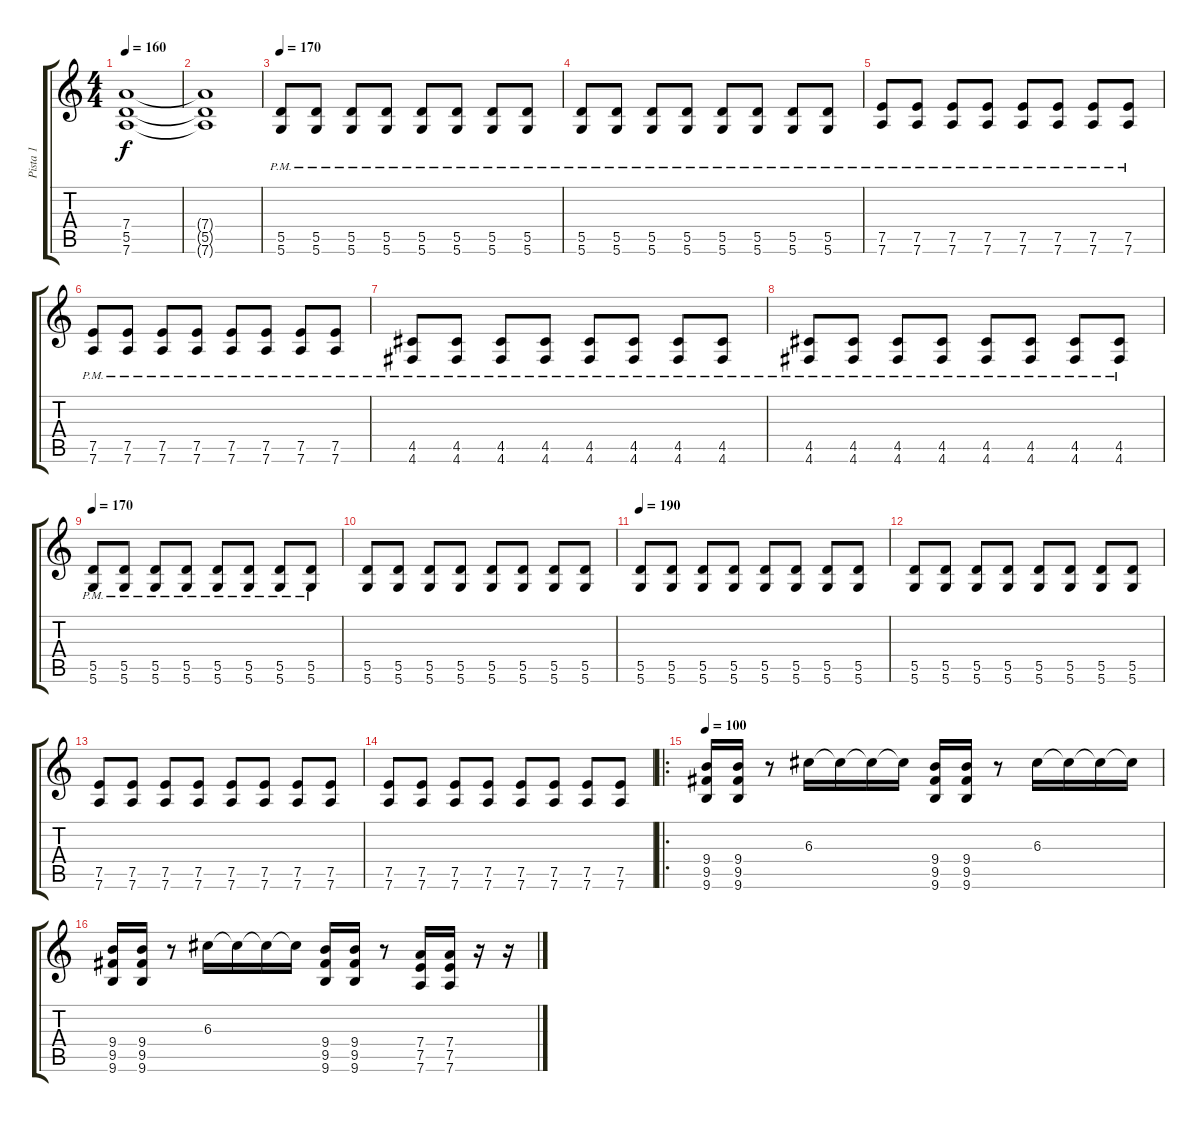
\track ("Pista 1" "Pista 1") {instrument distortionguitar}
\staff {score tabs}
\tuning (E4 B3 G3 D3 A2 D2) {hide}
\ts (4 4)
\tempo 160
\clef g2
\ks c
(7.4{t} 5.5{t} 7.6{t}).1{dy f} |
(7.4{t} 5.5{t} 7.6{t}).1 |
\tempo 170
(5.5{pm} 5.6{pm}).8{volume 13} (5.5{pm} 5.6{pm}).8 (5.5{pm} 5.6{pm}).8 (5.5{pm} 5.6{pm}).8 (5.5{pm} 5.6{pm}).8 (5.5{pm} 5.6{pm}).8 (5.5{pm} 5.6{pm}).8 (5.5{pm} 5.6{pm}).8 |
(5.5{pm} 5.6{pm}).8 (5.5{pm} 5.6{pm}).8 (5.5{pm} 5.6{pm}).8 (5.5{pm} 5.6{pm}).8 (5.5{pm} 5.6{pm}).8 (5.5{pm} 5.6{pm}).8 (5.5{pm} 5.6{pm}).8 (5.5{pm} 5.6{pm}).8 |
(7.5{pm} 7.6{pm}).8 (7.5{pm} 7.6{pm}).8 (7.5{pm} 7.6{pm}).8 (7.5{pm} 7.6{pm}).8 (7.5{pm} 7.6{pm}).8 (7.5{pm} 7.6{pm}).8 (7.5{pm} 7.6{pm}).8 (7.5{pm} 7.6{pm}).8 |
(7.5{pm} 7.6{pm}).8 (7.5{pm} 7.6{pm}).8 (7.5{pm} 7.6{pm}).8 (7.5{pm} 7.6{pm}).8 (7.5{pm} 7.6{pm}).8 (7.5{pm} 7.6{pm}).8 (7.5{pm} 7.6{pm}).8 (7.5{pm} 7.6{pm}).8 |
(4.5{pm} 4.6{pm}).8 (4.5{pm} 4.6{pm}).8 (4.5{pm} 4.6{pm}).8 (4.5{pm} 4.6{pm}).8 (4.5{pm} 4.6{pm}).8 (4.5{pm} 4.6{pm}).8 (4.5{pm} 4.6{pm}).8 (4.5{pm} 4.6{pm}).8 |
(4.5{pm} 4.6{pm}).8 (4.5{pm} 4.6{pm}).8 (4.5{pm} 4.6{pm}).8 (4.5{pm} 4.6{pm}).8 (4.5{pm} 4.6{pm}).8 (4.5{pm} 4.6{pm}).8 (4.5{pm} 4.6{pm}).8 (4.5{pm} 4.6{pm}).8 |
\tempo 170
(5.5{pm} 5.6{pm}).8 (5.5{pm} 5.6{pm}).8 (5.5{pm} 5.6{pm}).8 (5.5{pm} 5.6{pm}).8 (5.5{pm} 5.6{pm}).8 (5.5{pm} 5.6{pm}).8 (5.5{pm} 5.6{pm}).8 (5.5{pm} 5.6{pm}).8 |
(5.5 5.6).8 (5.5 5.6).8 (5.5 5.6).8 (5.5 5.6).8 (5.5 5.6).8 (5.5 5.6).8 (5.5 5.6).8 (5.5 5.6).8 |
\tempo 190
(5.5 5.6).8 (5.5 5.6).8 (5.5 5.6).8 (5.5 5.6).8 (5.5 5.6).8 (5.5 5.6).8 (5.5 5.6).8 (5.5 5.6).8 |
(5.5 5.6).8 (5.5 5.6).8 (5.5 5.6).8 (5.5 5.6).8 (5.5 5.6).8 (5.5 5.6).8 (5.5 5.6).8 (5.5 5.6).8 |
(7.5 7.6).8 (7.5 7.6).8 (7.5 7.6).8 (7.5 7.6).8 (7.5 7.6).8 (7.5 7.6).8 (7.5 7.6).8 (7.5 7.6).8 |
(7.5 7.6).8 (7.5 7.6).8 (7.5 7.6).8 (7.5 7.6).8 (7.5 7.6).8 (7.5 7.6).8 (7.5 7.6).8 (7.5 7.6).8 |
\ro
\tempo 100
(9.4 9.5 9.6).16 (9.4 9.5 9.6).16 r.8 6.3.16 6.3{t}.16 6.3{t}.16 6.3{t}.16 (9.4 9.5 9.6).16 (9.4 9.5 9.6).16 r.8 6.3.16 6.3{t}.16 6.3{t}.16 6.3{t}.16 |
(9.4 9.5 9.6).16 (9.4 9.5 9.6).16 r.8 6.3.16 6.3{t}.16 6.3{t}.16 6.3{t}.16 (9.4 9.5 9.6).16 (9.4 9.5 9.6).16 r.8 (7.4 7.5 7.6).16 (7.4 7.5 7.6).16 r.16 r.16
